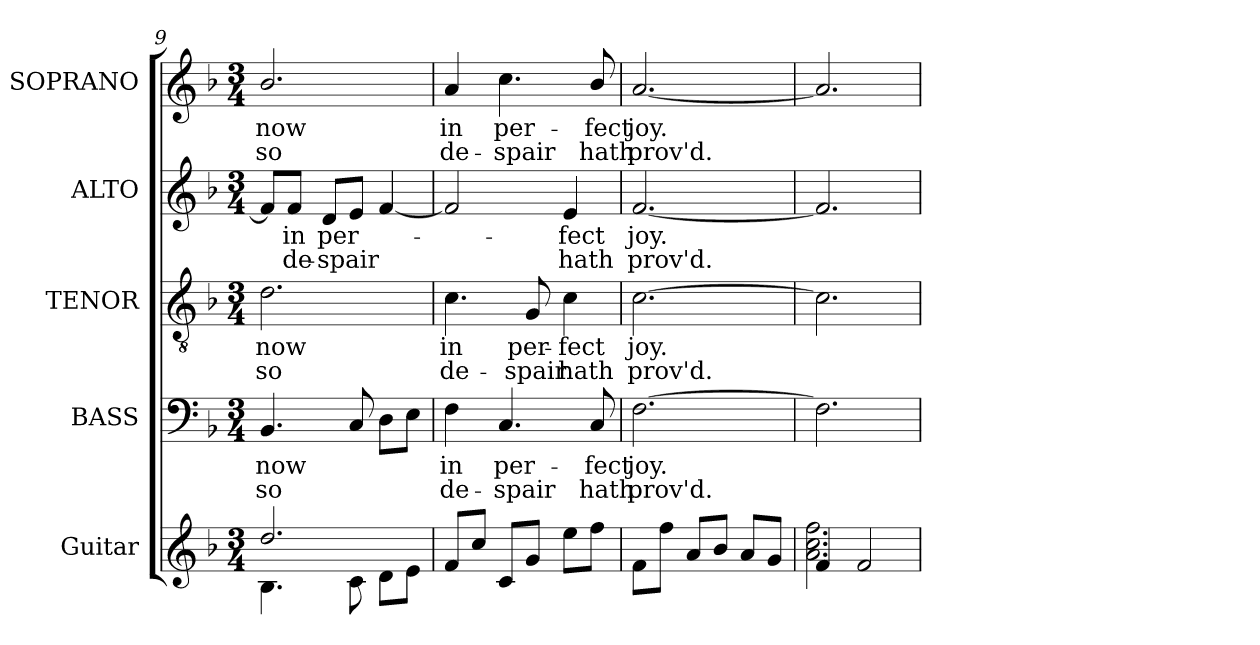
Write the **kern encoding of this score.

**kern	**kern	**text	**text	**kern	**text	**text	**kern	**text	**text	**kern	**text	**text
*part5	*part4	*part4	*part4	*part3	*part3	*part3	*part2	*part2	*part2	*part1	*part1	*part1
*staff5	*staff4	*staff4	*staff4	*staff3	*staff3	*staff3	*staff2	*staff2	*staff2	*staff1	*staff1	*staff1
*I"Guitar	*I"BASS	*	*	*I"TENOR	*	*	*I"ALTO	*	*	*I"SOPRANO	*	*
*	*I'B.	*	*	*I'T.	*	*	*I'A.	*	*	*I'S.	*	*
*clefG2	*clefF4	*	*	*clefGv2	*	*	*clefG2	*	*	*clefG2	*	*
*ITrd7c12	*	*	*	*ITrd7c12	*	*	*	*	*	*	*	*
*k[b-]	*k[b-]	*	*	*k[b-]	*	*	*k[b-]	*	*	*k[b-]	*	*
*F:	*F:	*	*	*F:	*	*	*F:	*	*	*F:	*	*
*M3/4	*M3/4	*	*	*M3/4	*	*	*M3/4	*	*	*M3/4	*	*
=9	=9	=9	=9	=9	=9	=9	=9	=9	=9	=9	=9	=9
*^	*	*	*	*	*	*	*	*	*	*	*	*
!	!	!	!LO:LY:b:color=#000000	!LO:LY:b:color=#000000	!	!	!	!	!	!	!	!	!
!	!	!	!	!	!	!LO:LY:b:color=#000000	!LO:LY:b:color=#000000	!	!	!	!	!	!
!	!	!	!	!	!	!	!	!	!	!	!	!LO:LY:b:color=#000000	!LO:LY:b:color=#000000
2.di/	4.BB-i\	4.BB-i/	now	so	2.Di\	now	so	8fi/L]	.	.	2.b-i/	now	so
!	!	!	!	!	!	!	!	!	!LO:LY:b:color=#000000	!LO:LY:b:color=#000000	!	!	!
.	.	.	.	.	.	.	.	8fi/J	in	de-	.	.	.
!	!	!	!	!	!	!	!	!	!LO:LY:b:color=#000000	!LO:LY:b:color=#000000	!	!	!
.	.	.	.	.	.	.	.	8di/L	per-	-spair	.	.	.
.	8Ci\	8Ci/	.	.	.	.	.	8ei/J	.	.	.	.	.
.	8Di\L	8Di\L	.	.	.	.	.	[4fi/	.	.	.	.	.
.	8Ei\J	8Ei\J	.	.	.	.	.	.	.	.	.	.	.
*v	*v	*	*	*	*	*	*	*	*	*	*	*	*
=10	=10	=10	=10	=10	=10	=10	=10	=10	=10	=10	=10	=10
*^	*	*	*	*	*	*	*	*	*	*	*	*
!	!	!	!LO:LY:b:color=#000000	!LO:LY:b:color=#000000	!	!	!	!	!	!	!	!	!
*v	*v	*	*	*	*	*	*	*	*	*	*	*	*
*^	*	*	*	*	*	*	*	*	*	*	*	*
!	!	!	!	!	!	!LO:LY:b:color=#000000	!LO:LY:b:color=#000000	!	!	!	!	!	!
*v	*v	*	*	*	*	*	*	*	*	*	*	*	*
*^	*	*	*	*	*	*	*	*	*	*	*	*
!	!	!	!	!	!	!	!	!	!	!	!	!LO:LY:b:color=#000000	!LO:LY:b:color=#000000
*v	*v	*	*	*	*	*	*	*	*	*	*	*	*
8Fi/L	4Fi\	in	de-	4.Ci\	in	de-	2fi/]	.	.	4ai/	in	de-
8ci/J	.	.	.	.	.	.	.	.	.	.	.	.
!	!	!LO:LY:b:color=#000000	!LO:LY:b:color=#000000	!	!	!	!	!	!	!	!	!
!	!	!	!	!	!	!	!	!	!	!	!LO:LY:b:color=#000000	!LO:LY:b:color=#000000
8Ci/L	4.Ci/	per-	-spair	.	.	.	.	.	.	4.cci\	per-	-spair
!	!	!	!	!	!LO:LY:b:color=#000000	!LO:LY:b:color=#000000	!	!	!	!	!	!
8Gi/J	.	.	.	8GGi/	per-	-spair	.	.	.	.	.	.
!	!	!	!	!	!LO:LY:b:color=#000000	!LO:LY:b:color=#000000	!	!	!	!	!	!
!	!	!	!	!	!	!	!	!LO:LY:b:color=#000000	!LO:LY:b:color=#000000	!	!	!
8ei\L	.	.	.	4Ci\	-fect	hath	4ei/	-fect	hath	.	.	.
!	!	!LO:LY:b:color=#000000	!LO:LY:b:color=#000000	!	!	!	!	!	!	!	!	!
!	!	!	!	!	!	!	!	!	!	!	!LO:LY:b:color=#000000	!LO:LY:b:color=#000000
8fi\J	8Ci/	-fect	hath	.	.	.	.	.	.	8b-i/	-fect	hath
=11	=11	=11	=11	=11	=11	=11	=11	=11	=11	=11	=11	=11
!	!	!LO:LY:b:color=#000000	!LO:LY:b:color=#000000	!	!	!	!	!	!	!	!	!
!	!	!	!	!	!LO:LY:b:color=#000000	!LO:LY:b:color=#000000	!	!	!	!	!	!
!	!	!	!	!	!	!	!	!LO:LY:b:color=#000000	!LO:LY:b:color=#000000	!	!	!
!	!	!	!	!	!	!	!	!	!	!	!LO:LY:b:color=#000000	!LO:LY:b:color=#000000
8Fi\L	[2.Fi\	joy.	prov'd.	[2.Ci\	joy.	prov'd.	[2.fi/	joy.	prov'd.	[2.ai/	joy.	prov'd.
8fi\J	.	.	.	.	.	.	.	.	.	.	.	.
8Ai/L	.	.	.	.	.	.	.	.	.	.	.	.
8B-i/J	.	.	.	.	.	.	.	.	.	.	.	.
8Ai/L	.	.	.	.	.	.	.	.	.	.	.	.
8Gi/J	.	.	.	.	.	.	.	.	.	.	.	.
=12	=12	=12	=12	=12	=12	=12	=12	=12	=12	=12	=12	=12
*^	*	*	*	*	*	*	*	*	*	*	*	*
4Fi/	2.Ai\ 2.ci 2.fi	2.Fi\]	.	.	2.Ci\]	.	.	2.fi/]	.	.	2.ai/]	.	.
2Fi/	.	.	.	.	.	.	.	.	.	.	.	.	.
*v	*v	*	*	*	*	*	*	*	*	*	*	*	*
=	=	=	=	=	=	=	=	=	=	=	=	=
*-	*-	*-	*-	*-	*-	*-	*-	*-	*-	*-	*-	*-
